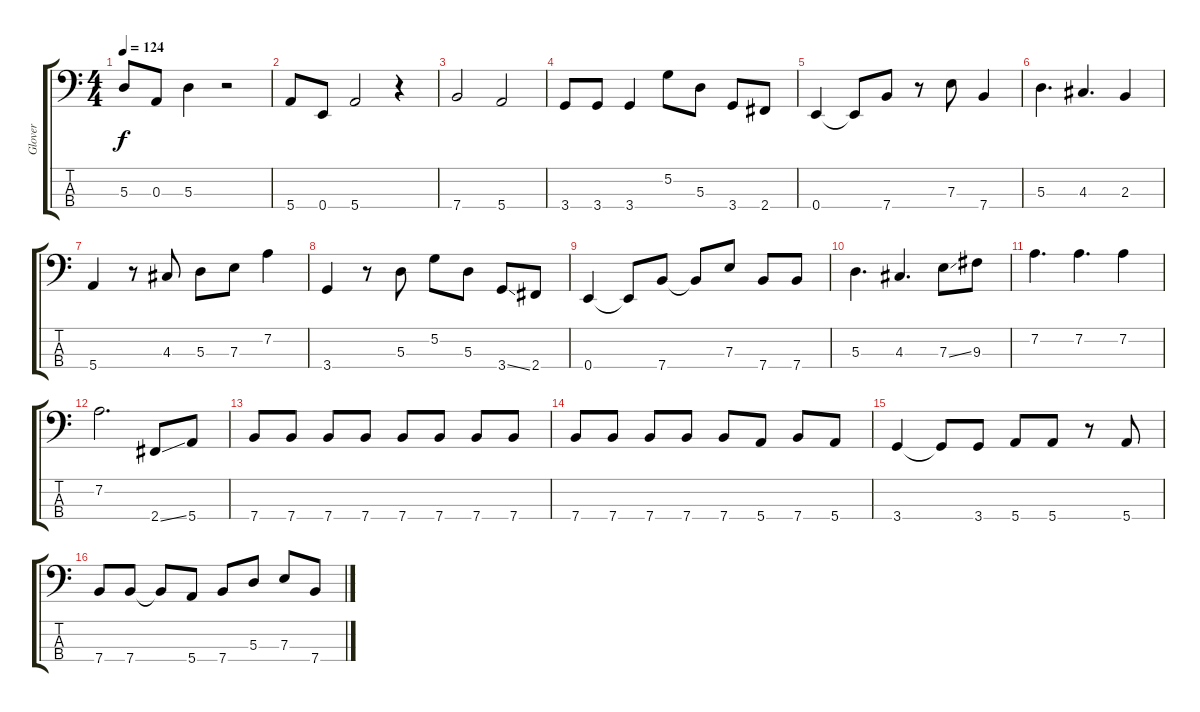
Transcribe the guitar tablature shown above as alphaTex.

\track ("Glover" "Glover") {instrument electricbassfinger}
\staff {score tabs}
\tuning (G2 D2 A1 E1) {hide}
\ts (4 4)
\tempo 124
\clef f4
\ks c
5.3.8{dy f} 0.3.8 5.3.4 r.2 |
5.4.8 0.4.8 5.4.2 r.4 |
7.4.2 5.4.2 |
3.4.8 3.4.8 3.4.4 5.2.8 5.3.8 3.4.8 2.4.8 |
0.4.4 0.4{t}.8 7.4.8 r.8 7.3.8 7.4.4 |
5.3.4{d} 4.3.4{d} 2.3.4 |
5.4.4 r.8 4.3.8 5.3.8 7.3.8 7.2.4 |
3.4.4 r.8 5.3.8 5.2.8 5.3.8 3.4{ss}.8 2.4.8 |
0.4.4 0.4{t}.8 7.4.8 7.4{t}.8 7.3.8 7.4.8 7.4.8 |
5.3.4{d} 4.3.4{d} 7.3{ss}.8 9.3.8 |
7.2.4{d} 7.2.4{d} 7.2.4 |
7.2.2{d} 2.4{ss}.8 5.4.8 |
7.4.8 7.4.8 7.4.8 7.4.8 7.4.8 7.4.8 7.4.8 7.4.8 |
7.4.8 7.4.8 7.4.8 7.4.8 7.4.8 5.4.8 7.4.8 5.4.8 |
3.4.4 3.4{t}.8 3.4.8 5.4.8 5.4.8 r.8 5.4.8 |
7.4.8 7.4.8 7.4{t}.8 5.4.8 7.4.8 5.3.8 7.3.8 7.4.8
